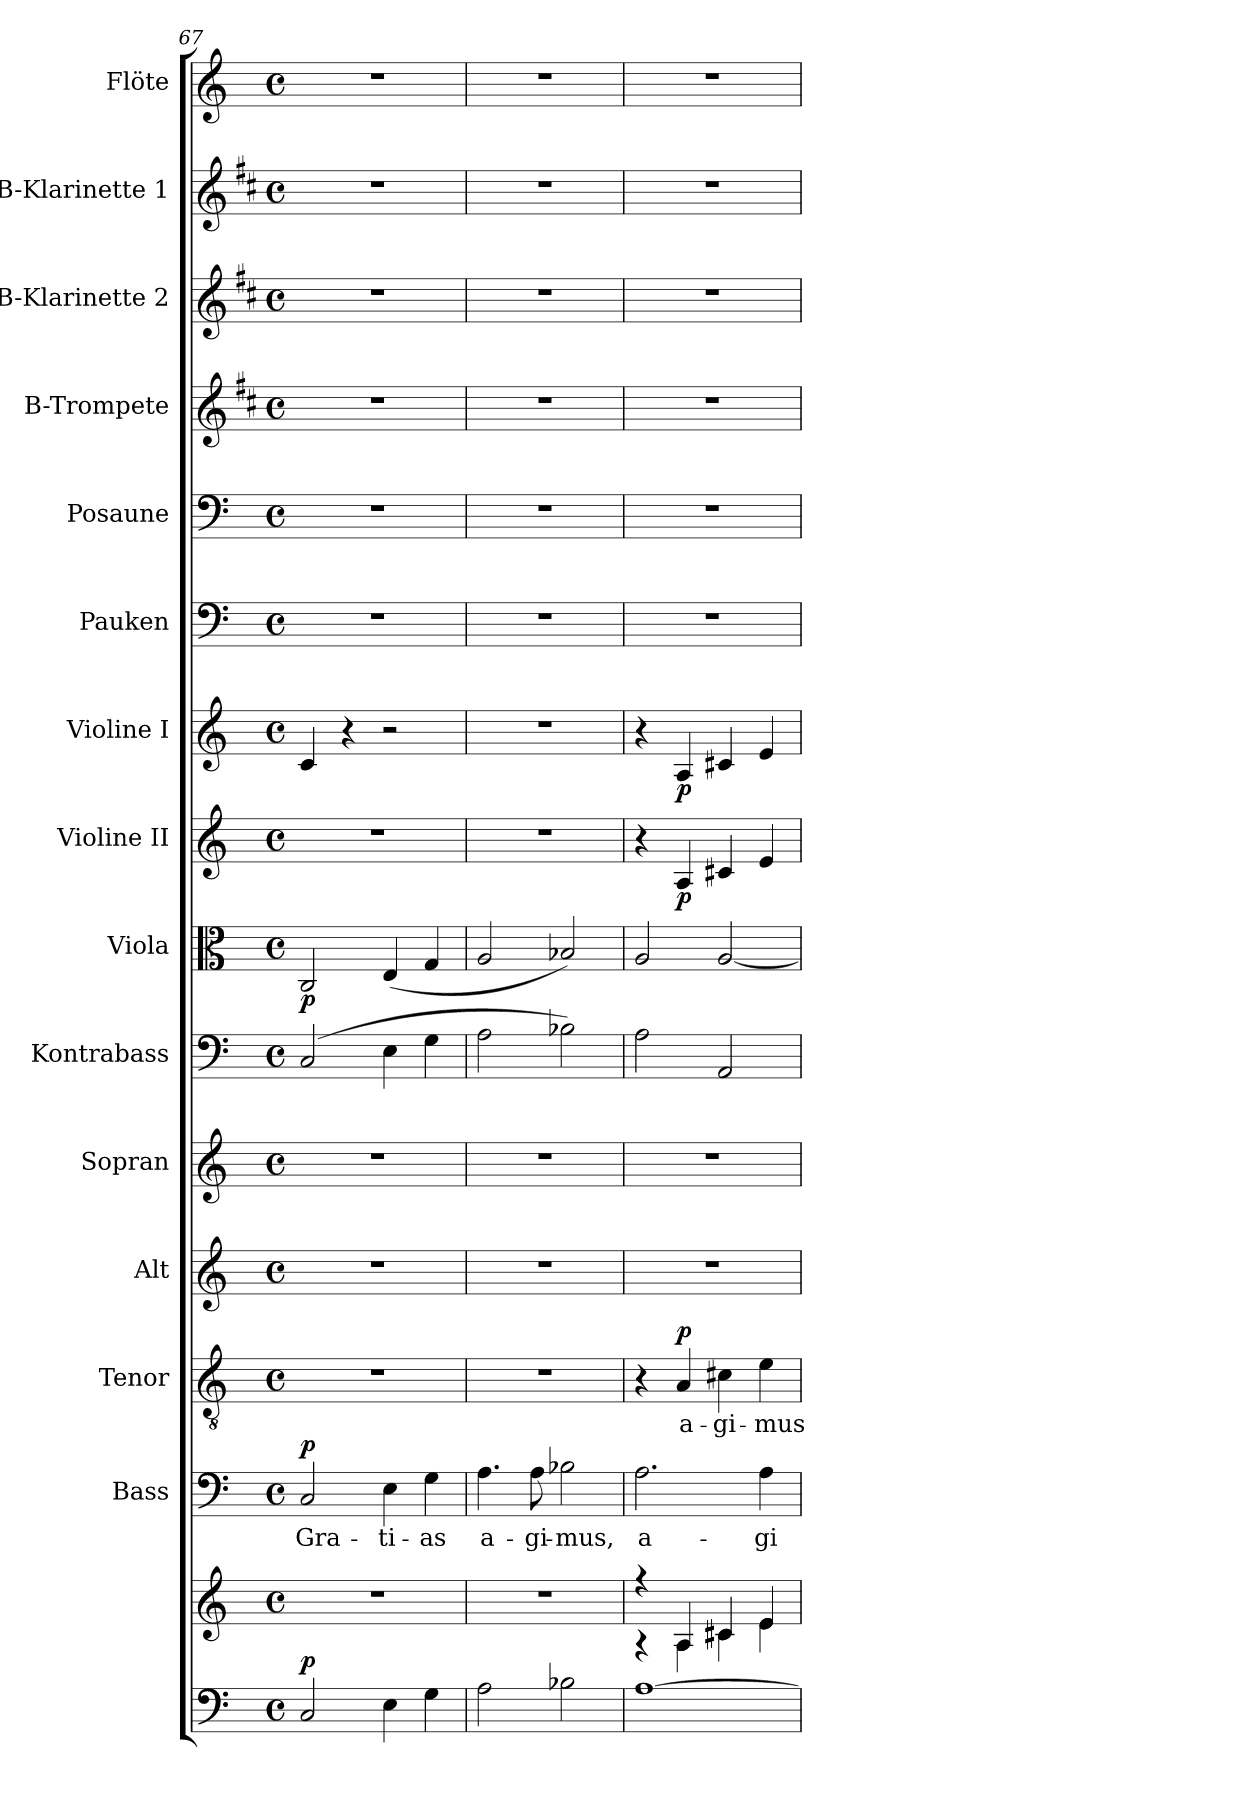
**kern	**kern	**dynam	**kern	**text	**dynam	**kern	**text	**dynam	**kern	**kern	**kern	**kern	**dynam	**kern	**dynam	**kern	**dynam	**kern	**kern	**kern	**kern	**kern	**kern
*part15	*part15	*part15	*part14	*part14	*part14	*part13	*part13	*part13	*part12	*part11	*part10	*part9	*part9	*part8	*part8	*part7	*part7	*part6	*part5	*part4	*part3	*part2	*part1
*staff16	*staff15	*staff15/16	*staff14	*staff14	*staff14	*staff13	*staff13	*staff13	*staff12	*staff11	*staff10	*staff9	*staff9	*staff8	*staff8	*staff7	*staff7	*staff6	*staff5	*staff4	*staff3	*staff2	*staff1
*	*	*	*I"Bass	*	*	*I"Tenor	*	*	*I"Alt	*I"Sopran	*I"Kontrabass	*I"Viola	*	*I"Violine II	*	*I"Violine I	*	*I"Pauken	*I"Posaune	*I"B-Trompete	*I"B-Klarinette 2	*I"B-Klarinette 1	*I"Flöte
*	*	*	*I'B.	*	*	*I'T.	*	*	*I'A.	*I'S.	*I'Kb.	*I'Vla.	*	*I'Vl. II	*	*I'Vl. I	*	*I'Pk.	*I'Pos.	*I'B Trp.	*I'B Kl. 2	*I'B Kl. 1	*I'Fl.
*clefF4	*clefG2	*	*clefF4	*	*	*clefGv2	*	*	*clefG2	*clefG2	*clefF4	*clefC3	*	*clefG2	*	*clefG2	*	*clefF4	*clefF4	*clefG2	*clefG2	*clefG2	*clefG2
*	*	*	*	*	*	*	*	*	*	*	*ITrd7c12	*	*	*	*	*	*	*	*	*ITrd1c2	*ITrd1c2	*ITrd1c2	*
*k[]	*k[]	*	*k[]	*	*	*k[]	*	*	*k[]	*k[]	*k[]	*k[]	*	*k[]	*	*k[]	*	*k[]	*k[]	*k[]	*k[]	*k[]	*k[]
*C:	*C:	*	*C:	*	*	*C:	*	*	*C:	*C:	*C:	*C:	*	*C:	*	*C:	*	*C:	*C:	*C:	*C:	*C:	*C:
*M4/4	*M4/4	*	*M4/4	*	*	*M4/4	*	*	*M4/4	*M4/4	*M4/4	*M4/4	*	*M4/4	*	*M4/4	*	*M4/4	*M4/4	*M4/4	*M4/4	*M4/4	*M4/4
*met(c)	*met(c)	*	*met(c)	*	*	*met(c)	*	*	*met(c)	*met(c)	*met(c)	*met(c)	*	*met(c)	*	*met(c)	*	*met(c)	*met(c)	*met(c)	*met(c)	*met(c)	*met(c)
=67	=67	=67	=67	=67	=67	=67	=67	=67	=67	=67	=67	=67	=67	=67	=67	=67	=67	=67	=67	=67	=67	=67	=67
!	!	!LO:DY:a=2	!	!LO:LY:b	!LO:DY:a	!	!	!	!	!	!	!	!LO:DY:b	!	!	!	!	!	!	!	!	!	!
2C/	1r	p	2C/	Gra-	p	1r	.	.	1r	1r	(2CC/	2C/	p	1r	.	4c/	.	1r	1r	1r	1r	1r	1r
.	.	.	.	.	.	.	.	.	.	.	.	.	.	.	.	4r	.	.	.	.	.	.	.
!	!	!	!	!LO:LY:b	!	!	!	!	!	!	!	!	!	!	!	!	!	!	!	!	!	!	!
4E\	.	.	4E\	-ti-	.	.	.	.	.	.	4EE\	(<4E/	.	.	.	2r	.	.	.	.	.	.	.
!	!	!	!	!LO:LY:b	!	!	!	!	!	!	!	!	!	!	!	!	!	!	!	!	!	!	!
4G\	.	.	4G\	-as	.	.	.	.	.	.	4GG\	4G/	.	.	.	.	.	.	.	.	.	.	.
!!LO:PB:g=z
=68	=68	=68	=68	=68	=68	=68	=68	=68	=68	=68	=68	=68	=68	=68	=68	=68	=68	=68	=68	=68	=68	=68	=68
!	!	!	!	!LO:LY:b	!	!	!	!	!	!	!	!	!	!	!	!	!	!	!	!	!	!	!
2A\	1r	.	4.A\	a-	.	1r	.	.	1r	1r	2AA\	2A/	.	1r	.	1r	.	1r	1r	1r	1r	1r	1r
!	!	!	!	!LO:LY:b	!	!	!	!	!	!	!	!	!	!	!	!	!	!	!	!	!	!	!
.	.	.	8A\	-gi-	.	.	.	.	.	.	.	.	.	.	.	.	.	.	.	.	.	.	.
!	!	!	!	!LO:LY:b	!	!	!	!	!	!	!	!	!	!	!	!	!	!	!	!	!	!	!
2B-X\	.	.	2B-X\	-mus,	.	.	.	.	.	.	2BB-X\)	2B-X/)	.	.	.	.	.	.	.	.	.	.	.
=69	=69	=69	=69	=69	=69	=69	=69	=69	=69	=69	=69	=69	=69	=69	=69	=69	=69	=69	=69	=69	=69	=69	=69
*	*^	*	*	*	*	*	*	*	*	*	*	*	*	*	*	*	*	*	*	*	*	*	*
!	!	!	!	!	!LO:LY:b	!	!	!	!	!	!	!	!	!	!	!	!	!	!	!	!	!	!	!
[1A	4r	4r	.	2.A\	a-	.	4r	.	.	1r	1r	2AA\	2A/	.	4r	.	4r	.	1r	1r	1r	1r	1r	1r
!	!	!	!	!	!	!	!	!LO:LY:b	!LO:DY:a	!	!	!	!	!	!	!LO:DY:b	!	!LO:DY:b	!	!	!	!	!	!
.	4A/	4A\	.	.	.	.	4A/	a-	p	.	.	.	.	.	4A/	p	4A/	p	.	.	.	.	.	.
!	!	!	!	!	!	!	!	!LO:LY:b	!	!	!	!	!	!	!	!	!	!	!	!	!	!	!	!
.	4c#X/	4c#\	.	.	.	.	4c#X\	-gi-	.	.	.	2AAA/	[2A/	.	4c#X/	.	4c#X/	.	.	.	.	.	.	.
!	!	!	!	!	!LO:LY:b	!	!	!LO:LY:b	!	!	!	!	!	!	!	!	!	!	!	!	!	!	!	!
.	4e/	4e\	.	4A\	-gi-	.	4e\	-mus	.	.	.	.	.	.	4e/	.	4e/	.	.	.	.	.	.	.
*	*v	*v	*	*	*	*	*	*	*	*	*	*	*	*	*	*	*	*	*	*	*	*	*	*
=	=	=	=	=	=	=	=	=	=	=	=	=	=	=	=	=	=	=	=	=	=	=	=
*-	*-	*-	*-	*-	*-	*-	*-	*-	*-	*-	*-	*-	*-	*-	*-	*-	*-	*-	*-	*-	*-	*-	*-
